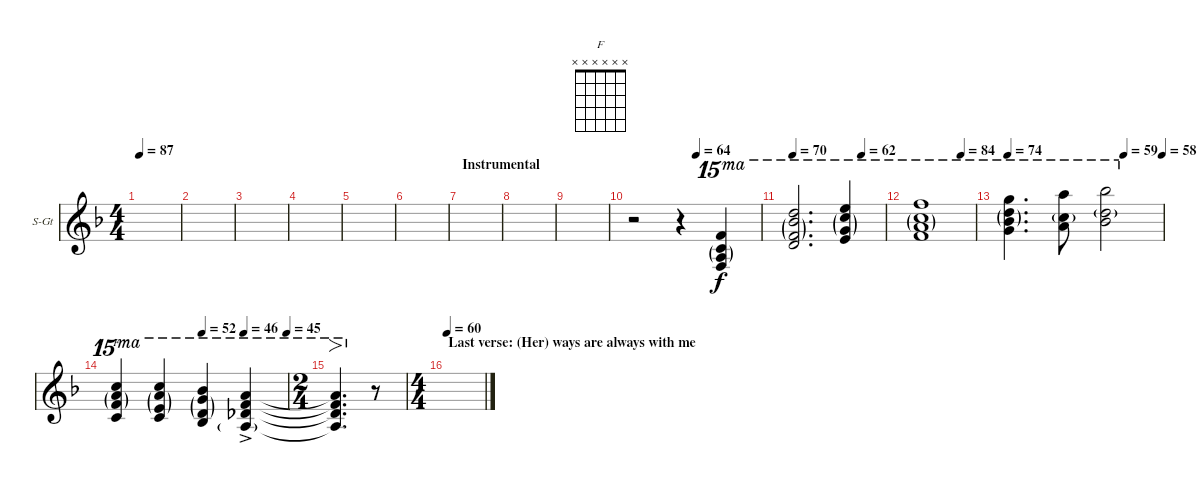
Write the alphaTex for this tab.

\bracketExtendMode groupsimilarinstruments
\firstSystemTrackNameOrientation horizontal
\otherSystemsTrackNameOrientation horizontal
\track ("Synth Guitar" "S-Gt") {instrument electricguitarclean}
\staff {score}
\tuning (E4 B3 G3 D3 A2 E2)
\chord ("F" x x x x x x)
\ts (4 4)
\tempo 87
\clef g2
\scale
0.333333
\ks dminor
|
\scale
0.333333 |
\scale
0.333333 |
\scale
0.333333 |
\scale
0.333333 |
\scale
0.333333 |
\section ("" "Instrumental")
\scale
0.333333 |
\scale
0.333333 |
\scale
0.333333 |
\tempo (64 0.5)
\scale
0.333333 r.2 r.4 (1.1 18.2 14.3{g} 22.4{g}).4{ot 15ma} |
\tempo 70
\tempo (62 0.75)
\scale
0.333333 (22.1 15.2 22.3{g} 32.4{g}).2{d ot 15ma} (24.1 21.3 20.2{g} 34.4{g}).4{ot 15ma} |
\tempo (84 0.75)
\scale
0.333333 (27.4 25.1 25.2{g} 26.3{g}).1{ot 15ma} |
\tempo 74
\tempo (59 0.75)
\tempo (58 1)
\scale
0.333333 (24.3 27.1 23.2{g} 36.4{g}).4{d ot 15ma} (26.3 29.1 25.2{g}).8{ot 15ma} (27.3 30.1 27.2{g}).2{ot 15ma} |
\tempo (52 0.50625)
\tempo (46 0.75)
\tempo (45 1)
\scale
0.192429 (26.3{g} 25.2 27.4{g} 27.5).4{ch "F" ot 15ma} (26.3{g} 25.2 26.4{g} 27.5).4{ot 15ma} (24.3{g} 23.2 24.4{g} 25.5).4{ot 15ma} (22.3{ac} 23.4 24.5{g} 22.2).4{ot 15ma} |
\ts (2 4)
\scale
0.403785 (22.3{t} 23.4{t} 24.5{t} 22.2{t}).4{fo d ot 15ma} r.8 |
\ts (4 4)
\section ("" "Last verse: (Her) ways are always with me")
\tempo 60
\scale
0.403785
